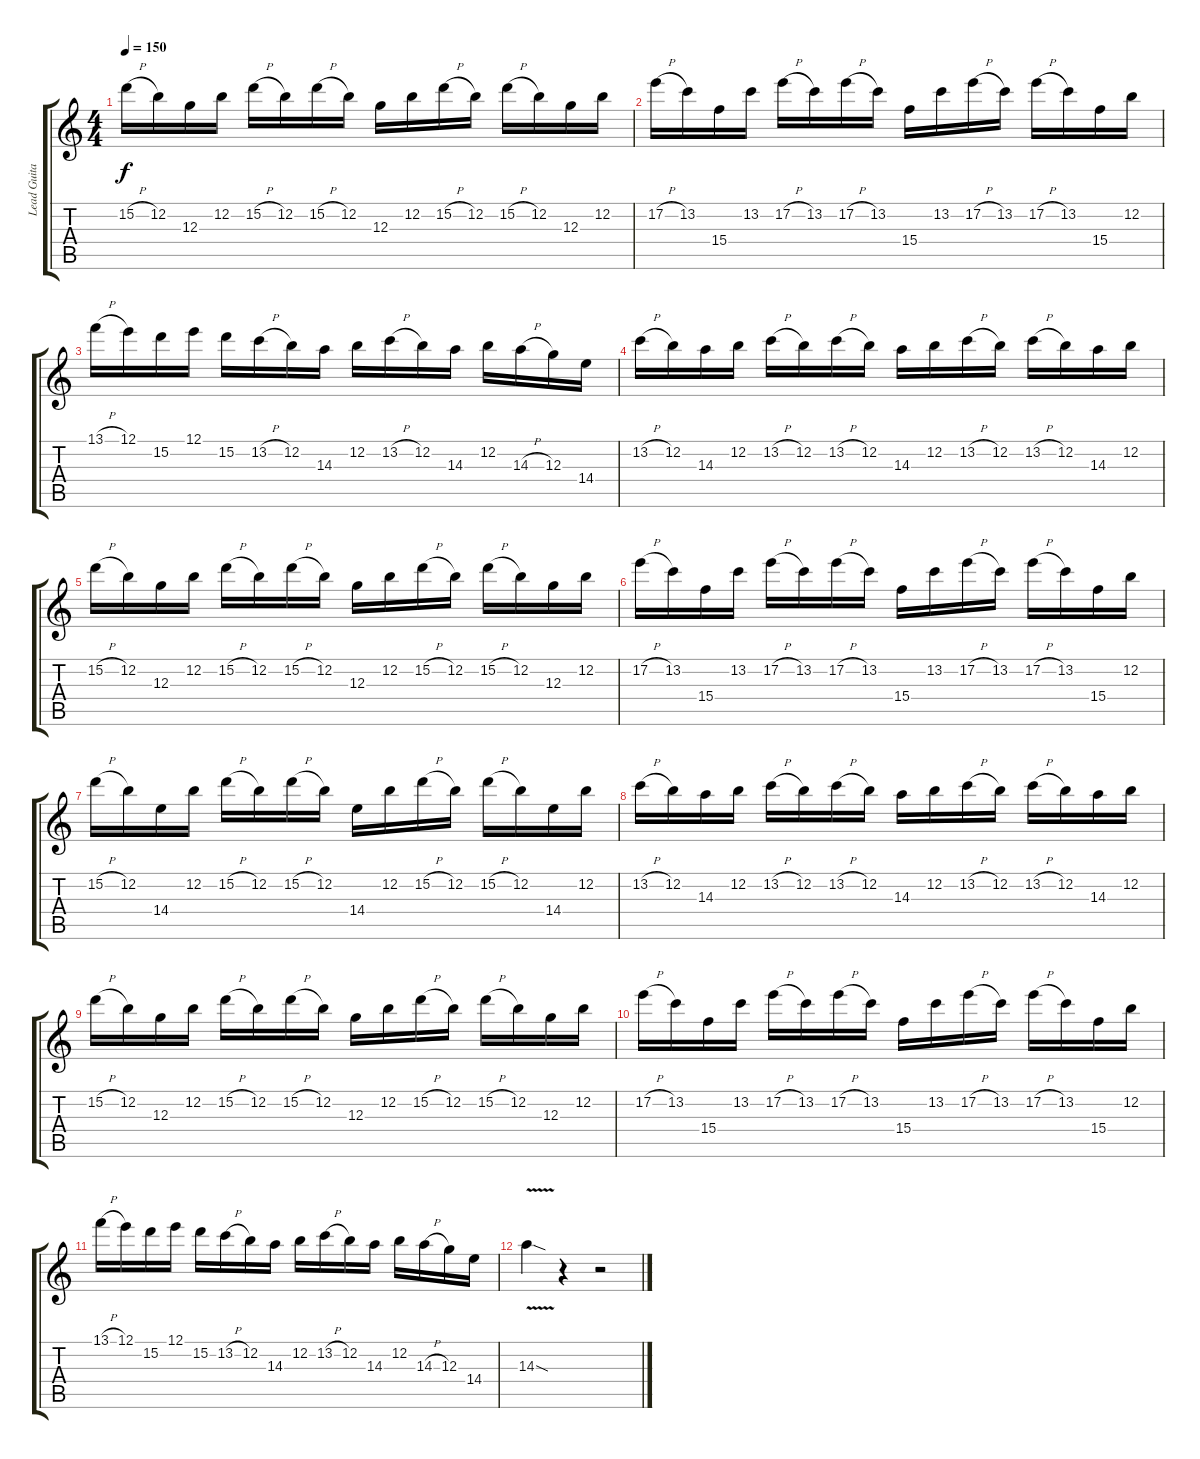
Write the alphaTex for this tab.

\track ("Lead Guitar" "Lead Guita") {instrument distortionguitar}
\staff {score tabs}
\tuning (E4 B3 G3 D3 A2 E2) {hide}
\ts (4 4)
\tempo 150
\clef g2
\ks c
15.2{h}.16{dy f} 12.2.16 12.3.16 12.2.16 15.2{h}.16 12.2.16 15.2{h}.16 12.2.16 12.3.16 12.2.16 15.2{h}.16 12.2.16 15.2{h}.16 12.2.16 12.3.16 12.2.16 |
17.2{h}.16 13.2.16 15.4.16 13.2.16 17.2{h}.16 13.2.16 17.2{h}.16 13.2.16 15.4.16 13.2.16 17.2{h}.16 13.2.16 17.2{h}.16 13.2.16 15.4.16 12.2.16 |
13.1{h}.16 12.1.16 15.2.16 12.1.16 15.2.16 13.2{h}.16 12.2.16 14.3.16 12.2.16 13.2{h}.16 12.2.16 14.3.16 12.2.16 14.3{h}.16 12.3.16 14.4.16 |
13.2{h}.16 12.2.16 14.3.16 12.2.16 13.2{h}.16 12.2.16 13.2{h}.16 12.2.16 14.3.16 12.2.16 13.2{h}.16 12.2.16 13.2{h}.16 12.2.16 14.3.16 12.2.16 |
15.2{h}.16 12.2.16 12.3.16 12.2.16 15.2{h}.16 12.2.16 15.2{h}.16 12.2.16 12.3.16 12.2.16 15.2{h}.16 12.2.16 15.2{h}.16 12.2.16 12.3.16 12.2.16 |
17.2{h}.16 13.2.16 15.4.16 13.2.16 17.2{h}.16 13.2.16 17.2{h}.16 13.2.16 15.4.16 13.2.16 17.2{h}.16 13.2.16 17.2{h}.16 13.2.16 15.4.16 12.2.16 |
15.2{h}.16 12.2.16 14.4.16 12.2.16 15.2{h}.16 12.2.16 15.2{h}.16 12.2.16 14.4.16 12.2.16 15.2{h}.16 12.2.16 15.2{h}.16 12.2.16 14.4.16 12.2.16 |
13.2{h}.16 12.2.16 14.3.16 12.2.16 13.2{h}.16 12.2.16 13.2{h}.16 12.2.16 14.3.16 12.2.16 13.2{h}.16 12.2.16 13.2{h}.16 12.2.16 14.3.16 12.2.16 |
15.2{h}.16 12.2.16 12.3.16 12.2.16 15.2{h}.16 12.2.16 15.2{h}.16 12.2.16 12.3.16 12.2.16 15.2{h}.16 12.2.16 15.2{h}.16 12.2.16 12.3.16 12.2.16 |
17.2{h}.16 13.2.16 15.4.16 13.2.16 17.2{h}.16 13.2.16 17.2{h}.16 13.2.16 15.4.16 13.2.16 17.2{h}.16 13.2.16 17.2{h}.16 13.2.16 15.4.16 12.2.16 |
13.1{h}.16 12.1.16 15.2.16 12.1.16 15.2.16 13.2{h}.16 12.2.16 14.3.16 12.2.16 13.2{h}.16 12.2.16 14.3.16 12.2.16 14.3{h}.16 12.3.16 14.4.16 |
14.3{v sod}.4 r.4 r.2
